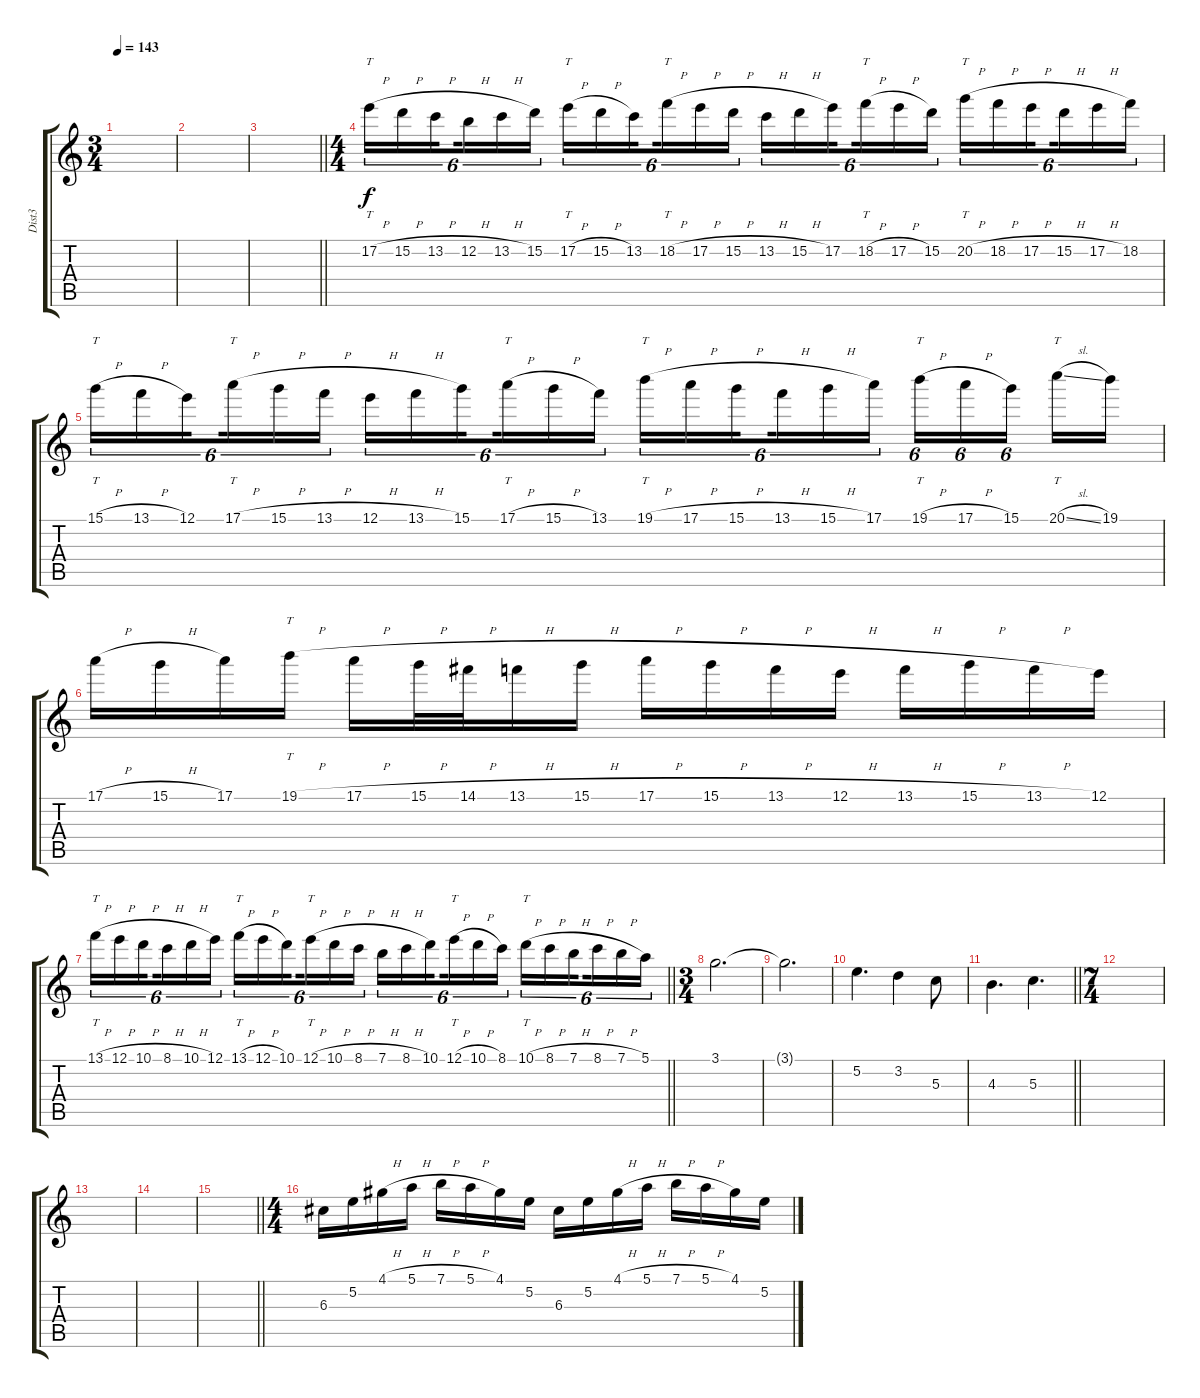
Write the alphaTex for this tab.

\track ("Dist3" "Dist3") {instrument distortionguitar}
\staff {score tabs}
\tuning (E4 B3 G3 D3 A2 E2) {hide}
\ts (3 4)
\tempo 143
\clef g2
\ks c
|
|
\barLineRight lightlight
|
\ts (4 4)
\section ("" "")
17.2{h}.16{tt tu (6 4)} 15.2{h}.16{tu (6 4)} 13.2{h}.16{tu (6 4) beam splitsecondary} 12.2{h}.16{tu (6 4)} 13.2{h}.16{tu (6 4)} 15.2.16{tu (6 4)} 17.2{h}.16{tt tu (6 4)} 15.2{h}.16{tu (6 4)} 13.2.16{tu (6 4) beam splitsecondary} 18.2{h}.16{tt tu (6 4)} 17.2{h}.16{tu (6 4)} 15.2{h}.16{tu (6 4)} 13.2{h}.16{tu (6 4)} 15.2{h}.16{tu (6 4)} 17.2.16{tu (6 4) beam splitsecondary} 18.2{h}.16{tt tu (6 4)} 17.2{h}.16{tu (6 4)} 15.2.16{tu (6 4)} 20.2{h}.16{tt tu (6 4)} 18.2{h}.16{tu (6 4)} 17.2{h}.16{tu (6 4) beam splitsecondary} 15.2{h}.16{tu (6 4)} 17.2{h}.16{tu (6 4)} 18.2.16{tu (6 4)} |
15.1{h}.16{tt tu (6 4)} 13.1{h}.16{tu (6 4)} 12.1.16{tu (6 4) beam splitsecondary} 17.1{h}.16{tt tu (6 4)} 15.1{h}.16{tu (6 4)} 13.1{h}.16{tu (6 4)} 12.1{h}.16{tu (6 4)} 13.1{h}.16{tu (6 4)} 15.1.16{tu (6 4) beam splitsecondary} 17.1{h}.16{tt tu (6 4)} 15.1{h}.16{tu (6 4)} 13.1.16{tu (6 4)} 19.1{h}.16{tt tu (6 4)} 17.1{h}.16{tu (6 4)} 15.1{h}.16{tu (6 4) beam splitsecondary} 13.1{h}.16{tu (6 4)} 15.1{h}.16{tu (6 4)} 17.1.16{tu (6 4)} 19.1{h}.16{tt tu (6 4)} 17.1{h}.16{tu (6 4)} 15.1.16{tu (6 4) beam splitsecondary} 20.1{sl}.16{tt} 19.1.16 |
17.1{h}.16 15.1{h}.16 17.1.16 19.1{h}.16{tt} 17.1{h}.16 15.1{h}.32 14.1{h}.32 13.1{h}.16 15.1{h}.16 17.1{h}.16 15.1{h}.16 13.1{h}.16 12.1{h}.16 13.1{h}.16 15.1{h}.16 13.1{h}.16 12.1.16 |
\barLineRight lightlight
13.1{h}.16{tt tu (6 4)} 12.1{h}.16{tu (6 4)} 10.1{h}.16{tu (6 4) beam splitsecondary} 8.1{h}.16{tu (6 4)} 10.1{h}.16{tu (6 4)} 12.1.16{tu (6 4)} 13.1{h}.16{tt tu (6 4)} 12.1{h}.16{tu (6 4)} 10.1.16{tu (6 4) beam splitsecondary} 12.1{h}.16{tt tu (6 4)} 10.1{h}.16{tu (6 4)} 8.1{h}.16{tu (6 4)} 7.1{h}.16{tu (6 4)} 8.1{h}.16{tu (6 4)} 10.1.16{tu (6 4) beam splitsecondary} 12.1{h}.16{tt tu (6 4)} 10.1{h}.16{tu (6 4)} 8.1.16{tu (6 4)} 10.1{h}.16{tt tu (6 4)} 8.1{h}.16{tu (6 4)} 7.1{h}.16{tu (6 4) beam splitsecondary} 8.1{h}.16{tu (6 4)} 7.1{h}.16{tu (6 4)} 5.1.16{tu (6 4)} |
\ts (3 4)
3.1.2{d} |
3.1{t}.2{d} |
5.2.4{d} 3.2.4 5.3.8 |
\barLineRight lightlight
4.3.4{d} 5.3.4{d} |
\ts (7 4)
\section ("" "")
|
|
|
\barLineRight lightlight
|
\ts (4 4)
\section ("" "")
6.3.16 5.2.16 4.1{h}.16 5.1{h}.16 7.1{h}.16 5.1{h}.16 4.1.16 5.2.16 6.3.16 5.2.16 4.1{h}.16 5.1{h}.16 7.1{h}.16 5.1{h}.16 4.1.16 5.2.16
